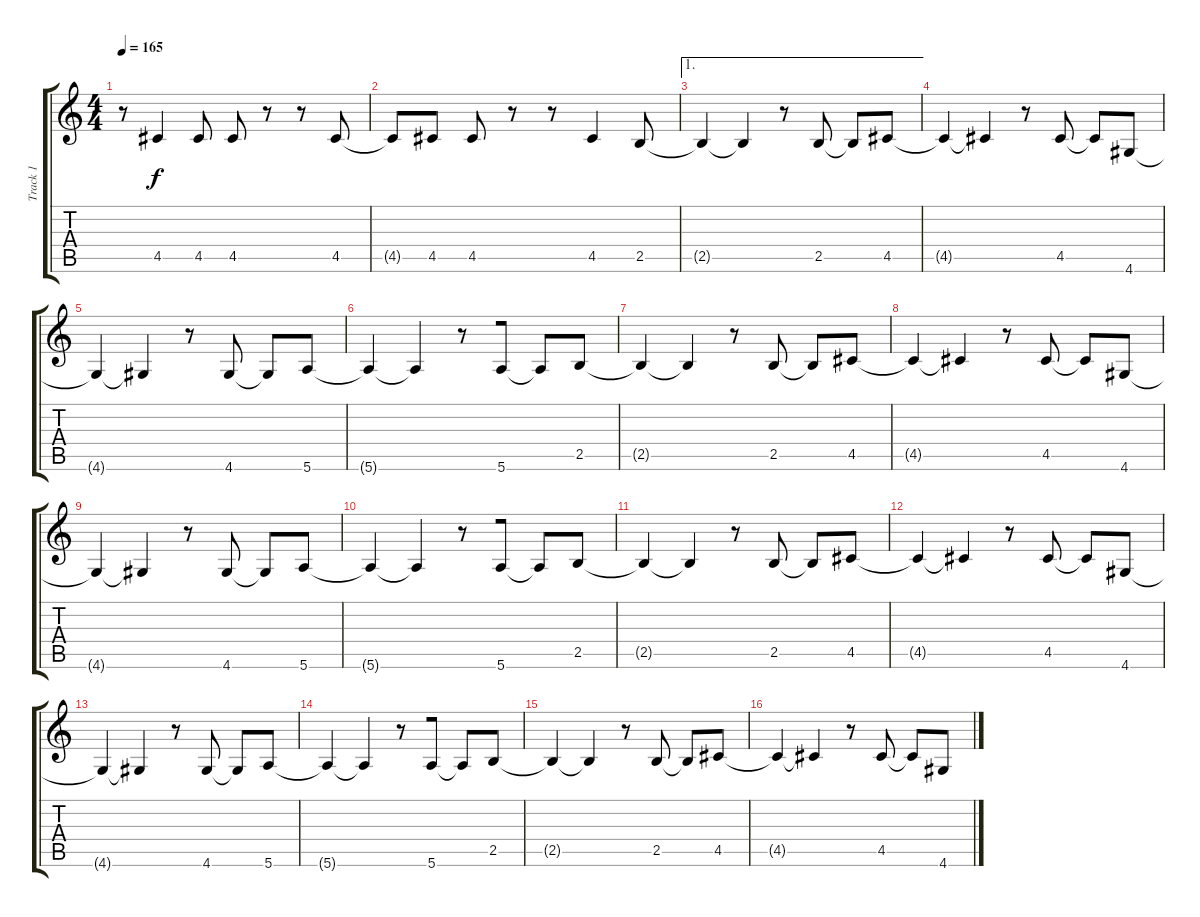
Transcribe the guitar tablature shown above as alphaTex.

\track ("Track 1" "Track 1") {instrument electricbassfinger}
\staff {score tabs}
\tuning (E4 B3 G3 D3 A2 E2) {hide}
\ts (4 4)
\tempo 165
\clef g2
\ks c
r.8{dy f} 4.5.4 4.5.8 4.5.8 r.8 r.8 4.5.8 |
4.5{t}.8 4.5.8 4.5.8 r.8 r.8 4.5.4 2.5.8 |
\ae 1
2.5{t}.4 2.5{t}.4 r.8 2.5.8 2.5{t}.8 4.5.8 |
4.5{t}.4{beam merge} 4.5{t}.4 r.8 4.5.8 4.5{t}.8{beam merge} 4.6.8 |
4.6{t}.4 4.6{t}.4 r.8 4.6.8 4.6{t}.8 5.6.8 |
5.6{t}.4 5.6{t}.4{beam merge} r.8 5.6.8 5.6{t}.8 2.5.8 |
2.5{t}.4 2.5{t}.4 r.8 2.5.8 2.5{t}.8 4.5.8 |
4.5{t}.4{beam merge} 4.5{t}.4 r.8 4.5.8 4.5{t}.8{beam merge} 4.6.8 |
4.6{t}.4 4.6{t}.4 r.8 4.6.8 4.6{t}.8 5.6.8 |
5.6{t}.4 5.6{t}.4{beam merge} r.8 5.6.8 5.6{t}.8 2.5.8 |
2.5{t}.4 2.5{t}.4 r.8 2.5.8 2.5{t}.8 4.5.8 |
4.5{t}.4{beam merge} 4.5{t}.4 r.8 4.5.8 4.5{t}.8{beam merge} 4.6.8 |
4.6{t}.4 4.6{t}.4 r.8 4.6.8 4.6{t}.8 5.6.8 |
5.6{t}.4 5.6{t}.4{beam merge} r.8 5.6.8 5.6{t}.8 2.5.8 |
2.5{t}.4 2.5{t}.4 r.8 2.5.8 2.5{t}.8 4.5.8 |
4.5{t}.4{beam merge} 4.5{t}.4 r.8 4.5.8 4.5{t}.8{beam merge} 4.6.8
